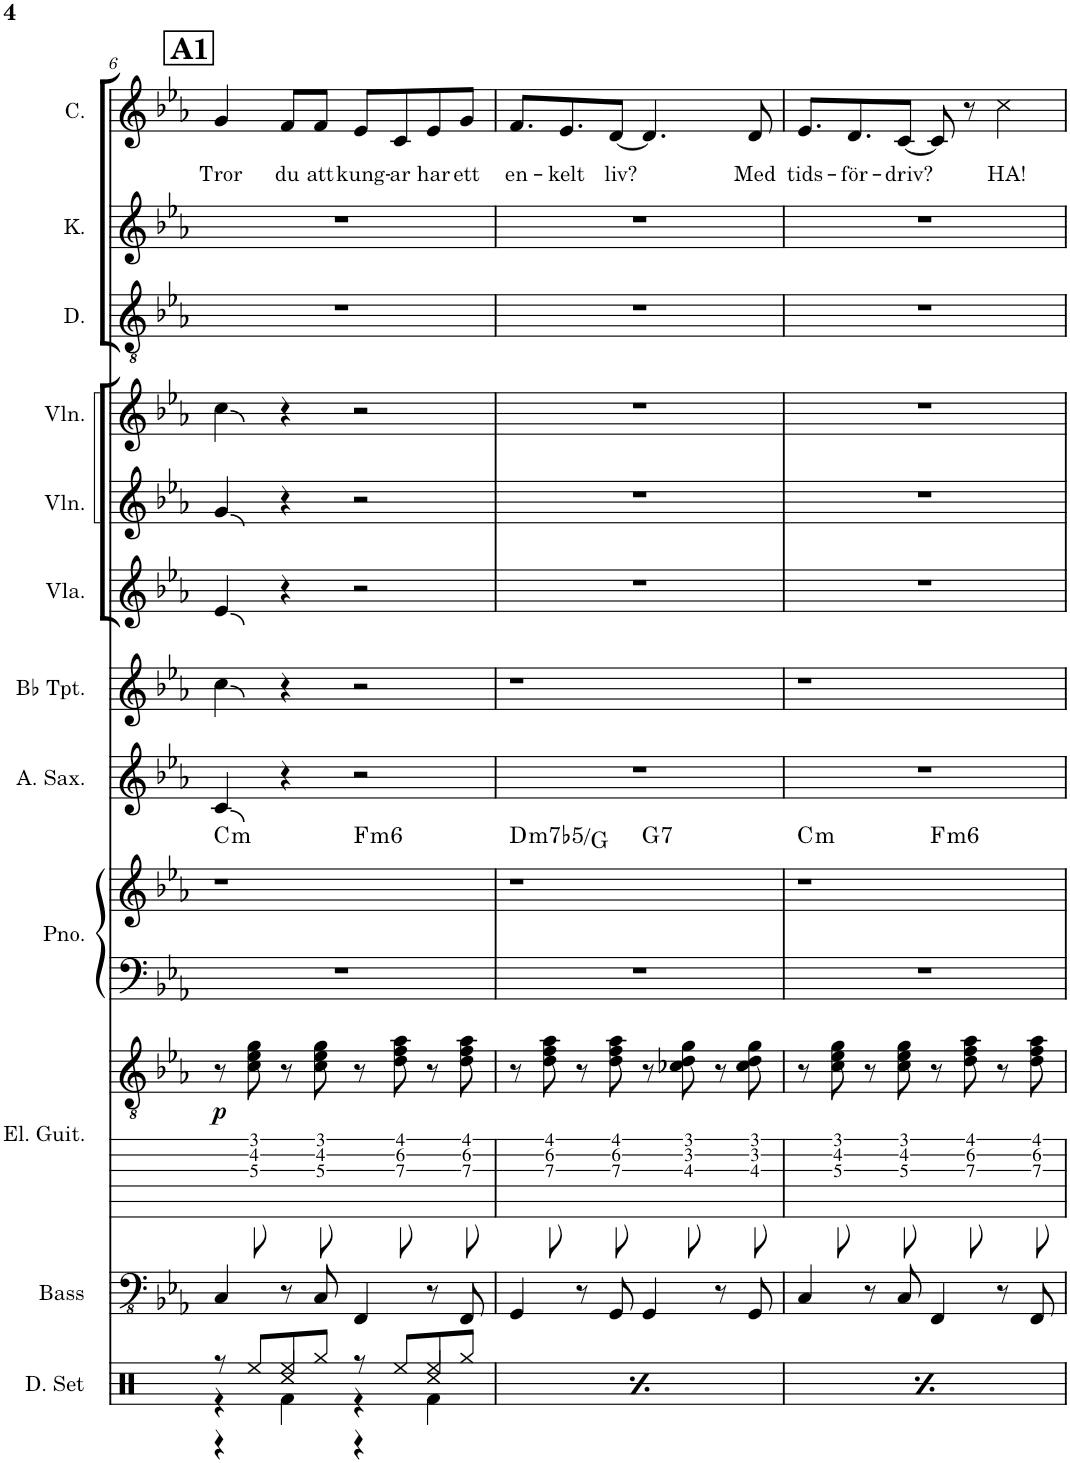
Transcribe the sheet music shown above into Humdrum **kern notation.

**kern	**kern	**kern	**kern	**dynam	**kern	**kern	**harte	**kern	**kern	**kern	**kern	**kern	**kern	**kern	**kern	**text
*part12	*part11	*part10	*part10	*part10	*part9	*part9	*part9	*part8	*part7	*part6	*part5	*part4	*part3	*part2	*part1	*part1
*staff14	*staff13	*staff12	*staff11	*staff11/12	*staff10	*staff9	*	*staff8	*staff7	*staff6	*staff5	*staff4	*staff3	*staff2	*staff1	*staff1
*I"Drumset	*I"Abborre	*I"Electric Guitar	*	*	*I"Piano	*	*	*I"Alto Saxophone	*I"Bb Trumpet	*I"Viola	*I"Violin	*I"Violin	*I"Charles	*I"Kate	*I"Charlotte	*
*I'D. Set	*	*I'El. Guit.	*	*	*I'Pno.	*	*	*I'A. Sax.	*I'Bb Tpt.	*I'Vla.	*I'Vln.	*I'Vln.	*	*I'K.	*I'C.	*
!!LO:PB:g=z
*clefX	*clefFv4	*	*clefGv2	*	*clefF4	*clefG2	*	*clefG2	*clefG2	*clefG2	*clefG2	*clefG2	*clefGv2	*clefG2	*clefG2	*
*	*	*	*	*	*	*	*	*ITrd5c9	*ITrd1c2	*	*	*	*	*	*	*
*k[]	*k[b-e-a-]	*k[b-e-a-]	*k[b-e-a-]	*	*k[b-e-a-]	*k[b-e-a-]	*	*k[b-e-a-]	*k[b-e-a-]	*k[b-e-a-]	*k[b-e-a-]	*k[b-e-a-]	*k[b-e-a-]	*k[b-e-a-]	*k[b-e-a-]	*
*M4/4	*M4/4	*M4/4	*M4/4	*	*M4/4	*M4/4	*	*M4/4	*M4/4	*M4/4	*M4/4	*M4/4	*M4/4	*M4/4	*M4/4	*
!!LO:REH:place=s1:a:B:cj:fs=14:t=A1
=6	=6	=6	=6	=6	=6	=6	=6	=6	=6	=6	=6	=6	=6	=6	=6	=6
*^	*	*	*	*	*	*	*	*	*	*	*	*	*	*	*	*
*	*^	*	*	*	*	*	*	*	*	*	*	*	*	*	*	*	*
!	!	!	!	!	!	!LO:DY:b	!	!	!LO:H:kt=m	!	!	!	!	!	!	!	!	!LO:LY:b
*	*	*	*	*	*	*	*	*^	*	*	*	*	*	*	*	*	*	*
8r	4r	4r	4CC/	8r	8r	p	1r	1r	2ryy	C:min	4c/	4cc\	4e-/	4g/	4cc\	1r	1r	4g/	Tror
8Ree/L	.	.	.	8c\ 8e-\ 8g\	8c\ 8e-\ 8g\	.	.	.	.	.	.	.	.	.	.	.	.	.	.
!	!	!	!	!	!	!	!	!	!	!	!	!	!	!	!	!	!	!	!LO:LY:b
8Ree/	4Rf\	4Rcc/	8r	8r	8r	.	.	.	.	.	4r	4r	4r	4r	4r	.	.	8f/L	du
!	!	!	!	!	!	!	!	!	!	!	!	!	!	!	!	!	!	!	!LO:LY:b
8Rgg/J	.	.	8CC/	8c\ 8e-\ 8g\	8c\ 8e-\ 8g\	.	.	.	.	.	.	.	.	.	.	.	.	8f/J	att
!	!	!	!	!	!	!	!	!	!	!LO:H:kt=m6	!	!	!	!	!	!	!	!	!LO:LY:b
8r	4r	4r	4FFF/	8r	8r	.	.	.	2ryy	F:min6	2r	2r	2r	2r	2r	.	.	8e-/L	kung-
!	!	!	!	!	!	!	!	!	!	!	!	!	!	!	!	!	!	!	!LO:LY:b
8Ree/L	.	.	.	8d\ 8f\ 8a-\	8d\ 8f\ 8a-\	.	.	.	.	.	.	.	.	.	.	.	.	8c/	-ar
!	!	!	!	!	!	!	!	!	!	!	!	!	!	!	!	!	!	!	!LO:LY:b
8Ree/	4Rf\	4Rcc/	8r	8r	8r	.	.	.	.	.	.	.	.	.	.	.	.	8e-/	har
!	!	!	!	!	!	!	!	!	!	!	!	!	!	!	!	!	!	!	!LO:LY:b
8Rgg/J	.	.	8FFF/	8d\ 8f\ 8a-\	8d\ 8f\ 8a-\	.	.	.	.	.	.	.	.	.	.	.	.	8g/J	ett
=7	=7	=7	=7	=7	=7	=7	=7	=7	=7	=7	=7	=7	=7	=7	=7	=7	=7	=7	=7
!	!	!	!	!	!	!	!	!	!	!LO:H:kt=m7b5	!	!	!	!	!	!	!	!	!LO:LY:b
8r	4r	4r	4GGG/	8r	8r	.	1r	1r	2ryy	D:hdim7/4	1r	1r	1r	1r	1r	1r	1r	8.f/L	en-
8Ree/L	.	.	.	8d\ 8f\ 8a-\	8d\ 8f\ 8a-\	.	.	.	.	.	.	.	.	.	.	.	.	.	.
!	!	!	!	!	!	!	!	!	!	!	!	!	!	!	!	!	!	!	!LO:LY:b
.	.	.	.	.	.	.	.	.	.	.	.	.	.	.	.	.	.	8.e-/	-kelt
8Ree/	4Rf\	4Rcc/	8r	8r	8r	.	.	.	.	.	.	.	.	.	.	.	.	.	.
!	!	!	!	!	!	!	!	!	!	!	!	!	!	!	!	!	!	!	!LO:LY:b
8Rgg/J	.	.	8GGG/	8d\ 8f\ 8a-\	8d\ 8f\ 8a-\	.	.	.	.	.	.	.	.	.	.	.	.	[8d/J	liv?
!	!	!	!	!	!	!	!	!	!	!LO:H:kt=7	!	!	!	!	!	!	!	!	!
8r	4r	4r	4GGG/	8r	8r	.	.	.	2ryy	G:7	.	.	.	.	.	.	.	4.d/]	.
8Ree/L	.	.	.	8c-X\ 8d\ 8g\	8c-X\ 8d\ 8g\	.	.	.	.	.	.	.	.	.	.	.	.	.	.
8Ree/	4Rf\	4Rcc/	8r	8r	8r	.	.	.	.	.	.	.	.	.	.	.	.	.	.
!	!	!	!	!	!	!	!	!	!	!	!	!	!	!	!	!	!	!	!LO:LY:b
8Rgg/J	.	.	8GGG/	8c-\ 8d\ 8g\	8c-\ 8d\ 8g\	.	.	.	.	.	.	.	.	.	.	.	.	8d/	Med
=8	=8	=8	=8	=8	=8	=8	=8	=8	=8	=8	=8	=8	=8	=8	=8	=8	=8	=8	=8
!	!	!	!	!	!	!	!	!	!	!LO:H:kt=m	!	!	!	!	!	!	!	!	!LO:LY:b
8r	4r	4r	4CC/	8r	8r	.	1r	1r	2ryy	C:min	1r	1r	1r	1r	1r	1r	1r	8.e-/L	tids-
8Ree/L	.	.	.	8c\ 8e-\ 8g\	8c\ 8e-\ 8g\	.	.	.	.	.	.	.	.	.	.	.	.	.	.
!	!	!	!	!	!	!	!	!	!	!	!	!	!	!	!	!	!	!	!LO:LY:b
.	.	.	.	.	.	.	.	.	.	.	.	.	.	.	.	.	.	8.d/	-för-
8Ree/	4Rf\	4Rcc/	8r	8r	8r	.	.	.	.	.	.	.	.	.	.	.	.	.	.
!	!	!	!	!	!	!	!	!	!	!	!	!	!	!	!	!	!	!	!LO:LY:b
8Rgg/J	.	.	8CC/	8c\ 8e-\ 8g\	8c\ 8e-\ 8g\	.	.	.	.	.	.	.	.	.	.	.	.	[8c/J	-driv?
!	!	!	!	!	!	!	!	!	!	!LO:H:kt=m6	!	!	!	!	!	!	!	!	!
8r	4r	4r	4FFF/	8r	8r	.	.	.	2ryy	F:min6	.	.	.	.	.	.	.	8c/]	.
8Ree/L	.	.	.	8d\ 8f\ 8a-\	8d\ 8f\ 8a-\	.	.	.	.	.	.	.	.	.	.	.	.	8r	.
!	!	!	!	!	!	!	!	!	!	!	!	!	!	!	!	!	!	!	!LO:LY:b
8Ree/	4Rf\	4Rcc/	8r	8r	8r	.	.	.	.	.	.	.	.	.	.	.	.	4cc\	HA!
8Rgg/J	.	.	8FFF/	8d\ 8f\ 8a-\	8d\ 8f\ 8a-\	.	.	.	.	.	.	.	.	.	.	.	.	.	.
*v	*v	*v	*	*	*	*	*	*v	*v	*	*	*	*	*	*	*	*	*	*
=	=	=	=	=	=	=	=	=	=	=	=	=	=	=	=	=
*-	*-	*-	*-	*-	*-	*-	*-	*-	*-	*-	*-	*-	*-	*-	*-	*-
